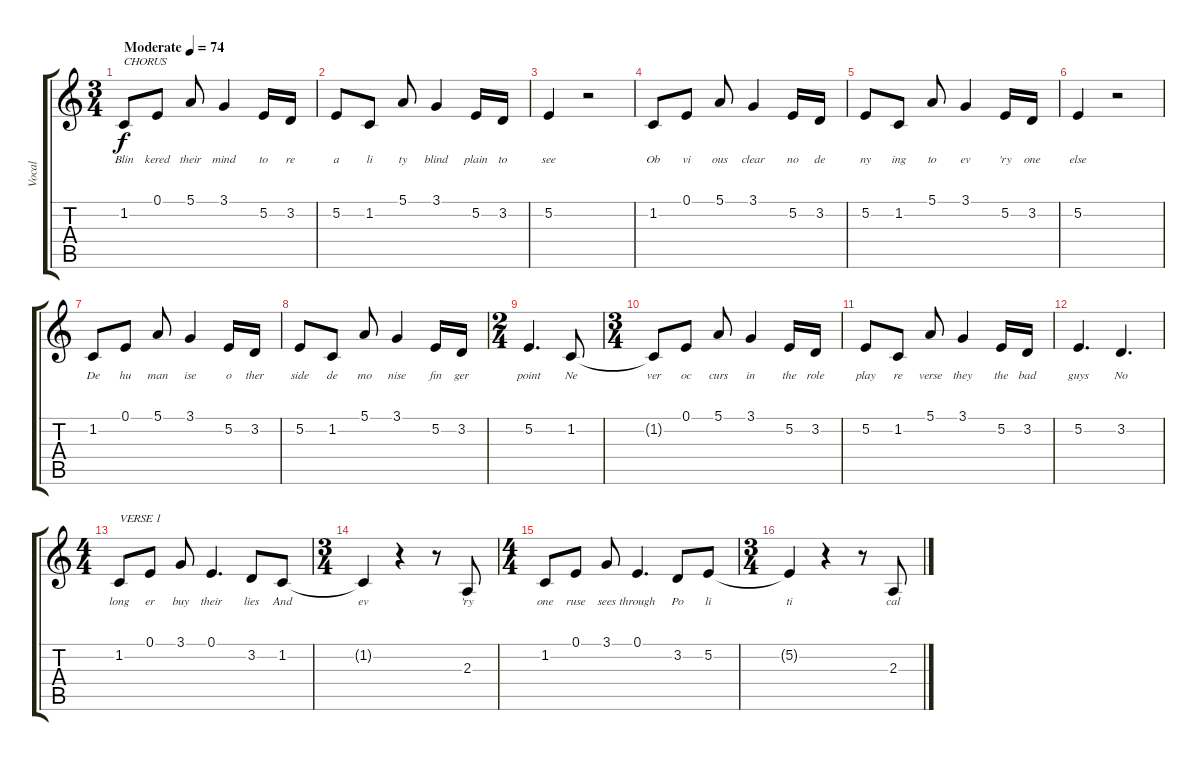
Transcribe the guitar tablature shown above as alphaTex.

\track ("Vocal" "Vocal") {instrument acousticgrandpiano}
\staff {score tabs}
\tuning (E4 B3 G3 D3 A2 E2) {hide}
\ts (3 4)
\tempo (74 "Moderate")
\clef g2
\ks c
1.2.8{txt "CHORUS" lyrics (0 "Blin") lyrics (1 "") lyrics (2 "") lyrics (3 "") lyrics (4 "") dy f instrument acousticgrandpiano} 0.1.8{lyrics (0 "kered") lyrics (1 "") lyrics (2 "") lyrics (3 "") lyrics (4 "")} 5.1.8{lyrics (0 "their") lyrics (1 "") lyrics (2 "") lyrics (3 "") lyrics (4 "")} 3.1.4{lyrics (0 "mind") lyrics (1 "") lyrics (2 "") lyrics (3 "") lyrics (4 "")} 5.2.16{lyrics (0 "to") lyrics (1 "") lyrics (2 "") lyrics (3 "") lyrics (4 "")} 3.2.16{lyrics (0 "re") lyrics (1 "") lyrics (2 "") lyrics (3 "") lyrics (4 "")} |
5.2.8{lyrics (0 "a") lyrics (1 "") lyrics (2 "") lyrics (3 "") lyrics (4 "")} 1.2.8{lyrics (0 "li") lyrics (1 "") lyrics (2 "") lyrics (3 "") lyrics (4 "")} 5.1.8{lyrics (0 "ty") lyrics (1 "") lyrics (2 "") lyrics (3 "") lyrics (4 "")} 3.1.4{lyrics (0 "blind") lyrics (1 "") lyrics (2 "") lyrics (3 "") lyrics (4 "")} 5.2.16{lyrics (0 "plain") lyrics (1 "") lyrics (2 "") lyrics (3 "") lyrics (4 "")} 3.2.16{lyrics (0 "to") lyrics (1 "") lyrics (2 "") lyrics (3 "") lyrics (4 "")} |
5.2.4{lyrics (0 "see") lyrics (1 "") lyrics (2 "") lyrics (3 "") lyrics (4 "")} r.2 |
1.2.8{lyrics (0 "Ob") lyrics (1 "") lyrics (2 "") lyrics (3 "") lyrics (4 "")} 0.1.8{lyrics (0 "vi") lyrics (1 "") lyrics (2 "") lyrics (3 "") lyrics (4 "")} 5.1.8{lyrics (0 "ous") lyrics (1 "") lyrics (2 "") lyrics (3 "") lyrics (4 "")} 3.1.4{lyrics (0 "clear") lyrics (1 "") lyrics (2 "") lyrics (3 "") lyrics (4 "")} 5.2.16{lyrics (0 "no") lyrics (1 "") lyrics (2 "") lyrics (3 "") lyrics (4 "")} 3.2.16{lyrics (0 "de") lyrics (1 "") lyrics (2 "") lyrics (3 "") lyrics (4 "")} |
5.2.8{lyrics (0 "ny") lyrics (1 "") lyrics (2 "") lyrics (3 "") lyrics (4 "")} 1.2.8{lyrics (0 "ing") lyrics (1 "") lyrics (2 "") lyrics (3 "") lyrics (4 "")} 5.1.8{lyrics (0 "to") lyrics (1 "") lyrics (2 "") lyrics (3 "") lyrics (4 "")} 3.1.4{lyrics (0 "ev") lyrics (1 "") lyrics (2 "") lyrics (3 "") lyrics (4 "")} 5.2.16{lyrics (0 "'ry") lyrics (1 "") lyrics (2 "") lyrics (3 "") lyrics (4 "")} 3.2.16{lyrics (0 "one") lyrics (1 "") lyrics (2 "") lyrics (3 "") lyrics (4 "")} |
5.2.4{lyrics (0 "else") lyrics (1 "") lyrics (2 "") lyrics (3 "") lyrics (4 "")} r.2 |
1.2.8{lyrics (0 "De") lyrics (1 "") lyrics (2 "") lyrics (3 "") lyrics (4 "")} 0.1.8{lyrics (0 "hu") lyrics (1 "") lyrics (2 "") lyrics (3 "") lyrics (4 "")} 5.1.8{lyrics (0 "man") lyrics (1 "") lyrics (2 "") lyrics (3 "") lyrics (4 "")} 3.1.4{lyrics (0 "ise") lyrics (1 "") lyrics (2 "") lyrics (3 "") lyrics (4 "")} 5.2.16{lyrics (0 "o") lyrics (1 "") lyrics (2 "") lyrics (3 "") lyrics (4 "")} 3.2.16{lyrics (0 "ther") lyrics (1 "") lyrics (2 "") lyrics (3 "") lyrics (4 "")} |
5.2.8{lyrics (0 "side") lyrics (1 "") lyrics (2 "") lyrics (3 "") lyrics (4 "")} 1.2.8{lyrics (0 "de") lyrics (1 "") lyrics (2 "") lyrics (3 "") lyrics (4 "")} 5.1.8{lyrics (0 "mo") lyrics (1 "") lyrics (2 "") lyrics (3 "") lyrics (4 "")} 3.1.4{lyrics (0 "nise") lyrics (1 "") lyrics (2 "") lyrics (3 "") lyrics (4 "")} 5.2.16{lyrics (0 "fin") lyrics (1 "") lyrics (2 "") lyrics (3 "") lyrics (4 "")} 3.2.16{lyrics (0 "ger") lyrics (1 "") lyrics (2 "") lyrics (3 "") lyrics (4 "")} |
\ts (2 4)
5.2.4{d lyrics (0 "point") lyrics (1 "") lyrics (2 "") lyrics (3 "") lyrics (4 "")} 1.2.8{lyrics (0 "Ne") lyrics (1 "") lyrics (2 "") lyrics (3 "") lyrics (4 "")} |
\ts (3 4)
1.2{t}.8{lyrics (0 "ver") lyrics (1 "") lyrics (2 "") lyrics (3 "") lyrics (4 "")} 0.1.8{lyrics (0 "oc") lyrics (1 "") lyrics (2 "") lyrics (3 "") lyrics (4 "")} 5.1.8{lyrics (0 "curs") lyrics (1 "") lyrics (2 "") lyrics (3 "") lyrics (4 "")} 3.1.4{lyrics (0 "in") lyrics (1 "") lyrics (2 "") lyrics (3 "") lyrics (4 "")} 5.2.16{lyrics (0 "the") lyrics (1 "") lyrics (2 "") lyrics (3 "") lyrics (4 "")} 3.2.16{lyrics (0 "role") lyrics (1 "") lyrics (2 "") lyrics (3 "") lyrics (4 "")} |
5.2.8{lyrics (0 "play") lyrics (1 "") lyrics (2 "") lyrics (3 "") lyrics (4 "")} 1.2.8{lyrics (0 "re") lyrics (1 "") lyrics (2 "") lyrics (3 "") lyrics (4 "")} 5.1.8{lyrics (0 "verse") lyrics (1 "") lyrics (2 "") lyrics (3 "") lyrics (4 "")} 3.1.4{lyrics (0 "they") lyrics (1 "") lyrics (2 "") lyrics (3 "") lyrics (4 "")} 5.2.16{lyrics (0 "the") lyrics (1 "") lyrics (2 "") lyrics (3 "") lyrics (4 "")} 3.2.16{lyrics (0 "bad") lyrics (1 "") lyrics (2 "") lyrics (3 "") lyrics (4 "")} |
5.2.4{d lyrics (0 "guys") lyrics (1 "") lyrics (2 "") lyrics (3 "") lyrics (4 "")} 3.2.4{d lyrics (0 "No") lyrics (1 "") lyrics (2 "") lyrics (3 "") lyrics (4 "")} |
\ts (4 4)
1.2.8{txt "VERSE 1" lyrics (0 "long") lyrics (1 "") lyrics (2 "") lyrics (3 "") lyrics (4 "")} 0.1.8{lyrics (0 "er") lyrics (1 "") lyrics (2 "") lyrics (3 "") lyrics (4 "")} 3.1.8{lyrics (0 "buy") lyrics (1 "") lyrics (2 "") lyrics (3 "") lyrics (4 "")} 0.1.4{d lyrics (0 "their") lyrics (1 "") lyrics (2 "") lyrics (3 "") lyrics (4 "")} 3.2.8{lyrics (0 "lies") lyrics (1 "") lyrics (2 "") lyrics (3 "") lyrics (4 "")} 1.2.8{lyrics (0 "And") lyrics (1 "") lyrics (2 "") lyrics (3 "") lyrics (4 "")} |
\ts (3 4)
1.2{t}.4{lyrics (0 "ev") lyrics (1 "") lyrics (2 "") lyrics (3 "") lyrics (4 "")} r.4 r.8 2.3.8{lyrics (0 "'ry") lyrics (1 "") lyrics (2 "") lyrics (3 "") lyrics (4 "")} |
\ts (4 4)
1.2.8{lyrics (0 "one") lyrics (1 "") lyrics (2 "") lyrics (3 "") lyrics (4 "")} 0.1.8{lyrics (0 "ruse") lyrics (1 "") lyrics (2 "") lyrics (3 "") lyrics (4 "")} 3.1.8{lyrics (0 "sees") lyrics (1 "") lyrics (2 "") lyrics (3 "") lyrics (4 "")} 0.1.4{d lyrics (0 "through") lyrics (1 "") lyrics (2 "") lyrics (3 "") lyrics (4 "")} 3.2.8{lyrics (0 "Po") lyrics (1 "") lyrics (2 "") lyrics (3 "") lyrics (4 "")} 5.2.8{lyrics (0 "li") lyrics (1 "") lyrics (2 "") lyrics (3 "") lyrics (4 "")} |
\ts (3 4)
5.2{t}.4{lyrics (0 "ti") lyrics (1 "") lyrics (2 "") lyrics (3 "") lyrics (4 "")} r.4 r.8 2.3.8{lyrics (0 "cal") lyrics (1 "") lyrics (2 "") lyrics (3 "") lyrics (4 "")}
